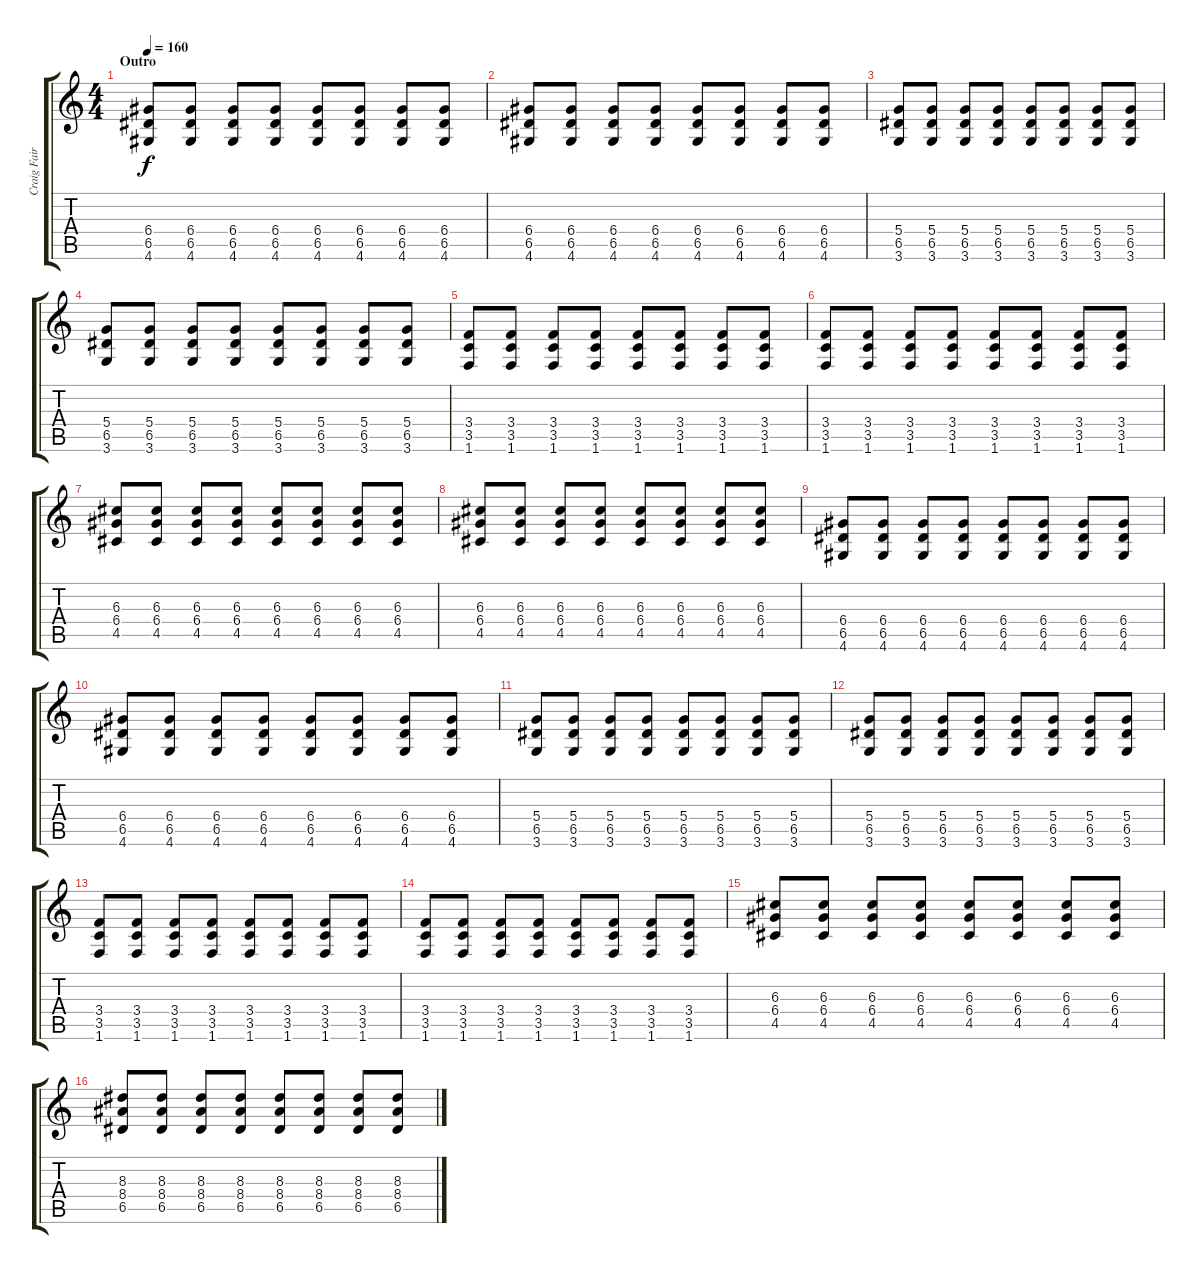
\track ("Craig Fairbaugh Guitar 1" "Craig Fair") {instrument overdrivenguitar}
\staff {score tabs}
\tuning (E4 B3 G3 D3 A2 E2) {hide}
\ts (4 4)
\section ("" "Outro")
\tempo 160
\clef g2
\ks c
(6.4 6.5 4.6).8{dy f} (6.4 6.5 4.6).8 (6.4 6.5 4.6).8 (6.4 6.5 4.6).8 (6.4 6.5 4.6).8 (6.4 6.5 4.6).8 (6.4 6.5 4.6).8 (6.4 6.5 4.6).8 |
(6.4 6.5 4.6).8 (6.4 6.5 4.6).8 (6.4 6.5 4.6).8 (6.4 6.5 4.6).8 (6.4 6.5 4.6).8 (6.4 6.5 4.6).8 (6.4 6.5 4.6).8 (6.4 6.5 4.6).8 |
(5.4 6.5 3.6).8 (5.4 6.5 3.6).8 (5.4 6.5 3.6).8 (5.4 6.5 3.6).8 (5.4 6.5 3.6).8 (5.4 6.5 3.6).8 (5.4 6.5 3.6).8 (5.4 6.5 3.6).8 |
(5.4 6.5 3.6).8 (5.4 6.5 3.6).8 (5.4 6.5 3.6).8 (5.4 6.5 3.6).8 (5.4 6.5 3.6).8 (5.4 6.5 3.6).8 (5.4 6.5 3.6).8 (5.4 6.5 3.6).8 |
(3.4 3.5 1.6).8 (3.4 3.5 1.6).8 (3.4 3.5 1.6).8 (3.4 3.5 1.6).8 (3.4 3.5 1.6).8 (3.4 3.5 1.6).8 (3.4 3.5 1.6).8 (3.4 3.5 1.6).8 |
(3.4 3.5 1.6).8 (3.4 3.5 1.6).8 (3.4 3.5 1.6).8 (3.4 3.5 1.6).8 (3.4 3.5 1.6).8 (3.4 3.5 1.6).8 (3.4 3.5 1.6).8 (3.4 3.5 1.6).8 |
(6.3 6.4 4.5).8 (6.3 6.4 4.5).8 (6.3 6.4 4.5).8 (6.3 6.4 4.5).8 (6.3 6.4 4.5).8 (6.3 6.4 4.5).8 (6.3 6.4 4.5).8 (6.3 6.4 4.5).8 |
(6.3 6.4 4.5).8 (6.3 6.4 4.5).8 (6.3 6.4 4.5).8 (6.3 6.4 4.5).8 (6.3 6.4 4.5).8 (6.3 6.4 4.5).8 (6.3 6.4 4.5).8 (6.3 6.4 4.5).8 |
(6.4 6.5 4.6).8 (6.4 6.5 4.6).8 (6.4 6.5 4.6).8 (6.4 6.5 4.6).8 (6.4 6.5 4.6).8 (6.4 6.5 4.6).8 (6.4 6.5 4.6).8 (6.4 6.5 4.6).8 |
(6.4 6.5 4.6).8 (6.4 6.5 4.6).8 (6.4 6.5 4.6).8 (6.4 6.5 4.6).8 (6.4 6.5 4.6).8 (6.4 6.5 4.6).8 (6.4 6.5 4.6).8 (6.4 6.5 4.6).8 |
(5.4 6.5 3.6).8 (5.4 6.5 3.6).8 (5.4 6.5 3.6).8 (5.4 6.5 3.6).8 (5.4 6.5 3.6).8 (5.4 6.5 3.6).8 (5.4 6.5 3.6).8 (5.4 6.5 3.6).8 |
(5.4 6.5 3.6).8 (5.4 6.5 3.6).8 (5.4 6.5 3.6).8 (5.4 6.5 3.6).8 (5.4 6.5 3.6).8 (5.4 6.5 3.6).8 (5.4 6.5 3.6).8 (5.4 6.5 3.6).8 |
(3.4 3.5 1.6).8 (3.4 3.5 1.6).8 (3.4 3.5 1.6).8 (3.4 3.5 1.6).8 (3.4 3.5 1.6).8 (3.4 3.5 1.6).8 (3.4 3.5 1.6).8 (3.4 3.5 1.6).8 |
(3.4 3.5 1.6).8 (3.4 3.5 1.6).8 (3.4 3.5 1.6).8 (3.4 3.5 1.6).8 (3.4 3.5 1.6).8 (3.4 3.5 1.6).8 (3.4 3.5 1.6).8 (3.4 3.5 1.6).8 |
(6.3 6.4 4.5).8 (6.3 6.4 4.5).8 (6.3 6.4 4.5).8 (6.3 6.4 4.5).8 (6.3 6.4 4.5).8 (6.3 6.4 4.5).8 (6.3 6.4 4.5).8 (6.3 6.4 4.5).8 |
(8.3 8.4 6.5).8 (8.3 8.4 6.5).8 (8.3 8.4 6.5).8 (8.3 8.4 6.5).8 (8.3 8.4 6.5).8 (8.3 8.4 6.5).8 (8.3 8.4 6.5).8 (8.3 8.4 6.5).8
